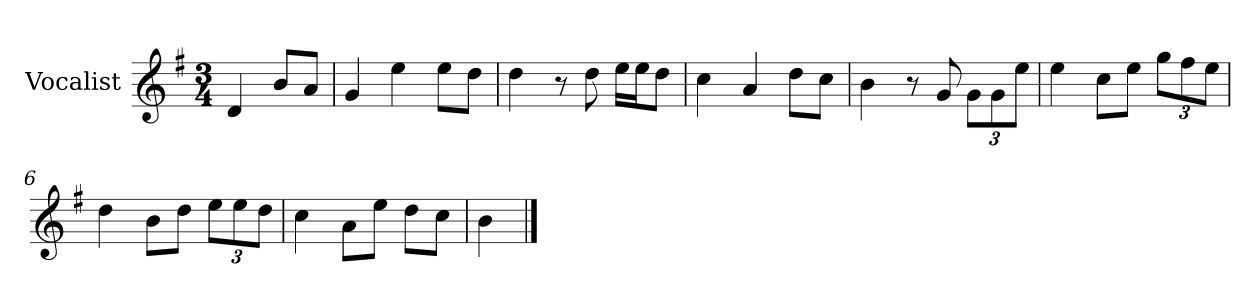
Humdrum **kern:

**kern
*part1
*staff1
*I"Vocalist
*k[f#]
*G:
*M3/4
=
4d
8bL
8aJ
=1
4g
4ee
8eeL
8ddJ
=2
4dd
8r
8dd
16eeLL
16eeJ
8ddJ
=3
4cc
4a
8ddL
8ccJ
=4
4b
8r
8g
12gL
12g
12eeJ
=5
4ee
8ccL
8eeJ
12ggL
12ff#
12eeJ
=6
4dd
8bL
8ddJ
12eeL
12ee
12ddJ
=7
4cc
8aL
8eeJ
8ddL
8ccJ
=8
4b
==
*-
